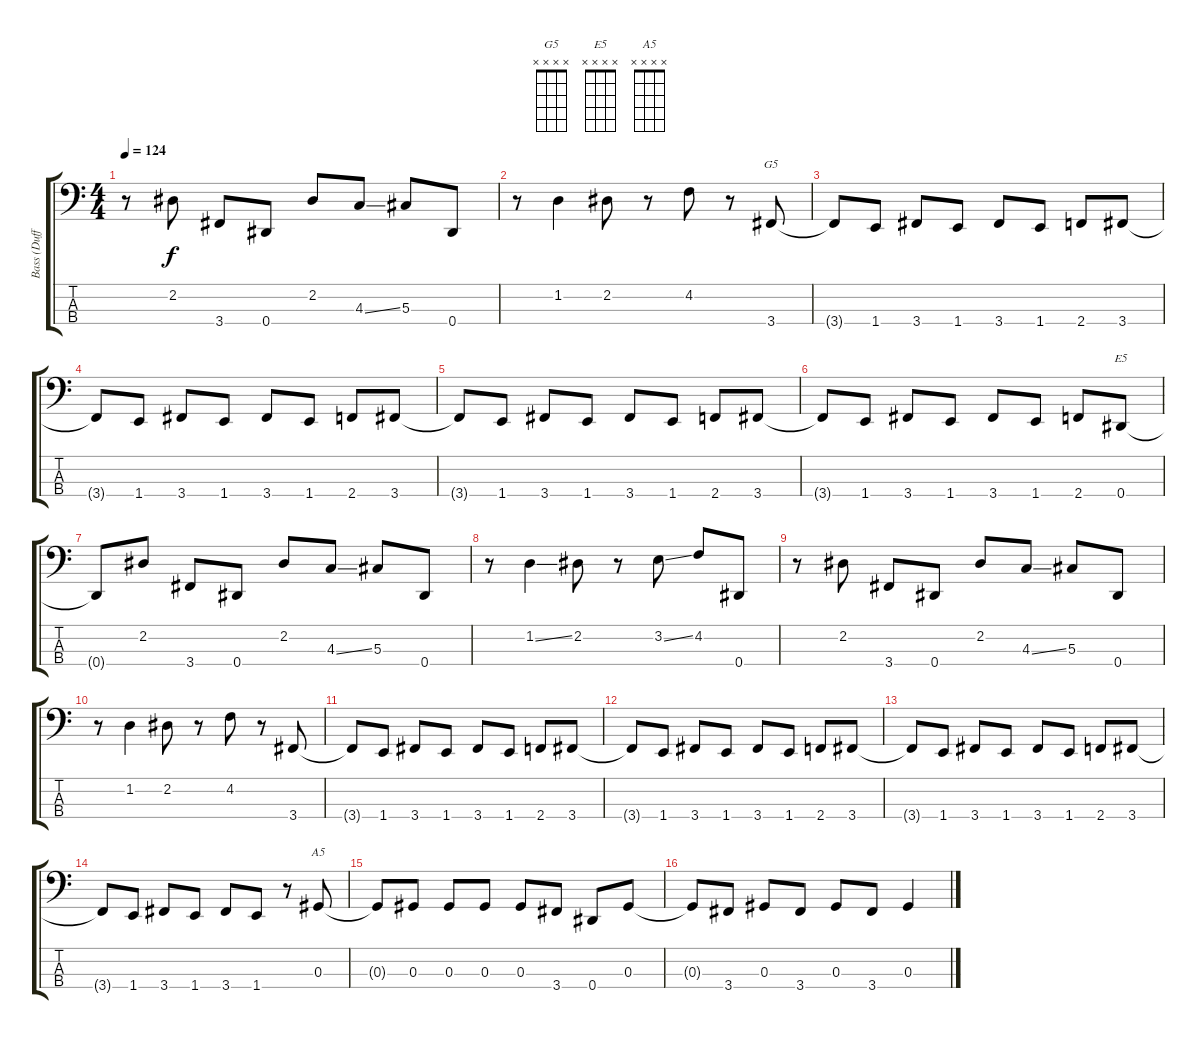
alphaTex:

\track ("Bass (Duff)" "Bass (Duff") {instrument electricbasspick}
\staff {score tabs}
\tuning (Gb2 Db2 Ab1 Eb1) {hide}
\chord ("G5" x x x x) {firstfret 0}
\chord ("E5" x x x x) {firstfret 0}
\chord ("A5" x x x x) {firstfret 0}
\ts (4 4)
\tempo 124
\clef f4
\ks c
r.8{dy f} 2.2.8 3.4.8 0.4.8 2.2.8 4.3{ss}.8 5.3.8 0.4.8 |
r.8 1.2.4 2.2.8 r.8 4.2.8 r.8 3.4.8{ch "G5"} |
3.4{t}.8 1.4.8 3.4.8 1.4.8 3.4.8 1.4.8 2.4.8 3.4.8 |
3.4{t}.8 1.4.8 3.4.8 1.4.8 3.4.8 1.4.8 2.4.8 3.4.8 |
3.4{t}.8 1.4.8 3.4.8 1.4.8 3.4.8 1.4.8 2.4.8 3.4.8 |
3.4{t}.8 1.4.8 3.4.8 1.4.8 3.4.8 1.4.8 2.4.8 0.4.8{ch "E5"} |
0.4{t}.8 2.2.8 3.4.8 0.4.8 2.2.8 4.3{ss}.8 5.3.8 0.4.8 |
r.8 1.2{ss}.4 2.2.8 r.8 3.2{ss}.8 4.2.8 0.4.8 |
r.8 2.2.8 3.4.8 0.4.8 2.2.8 4.3{ss}.8 5.3.8 0.4.8 |
r.8 1.2.4 2.2.8 r.8 4.2.8 r.8 3.4.8 |
3.4{t}.8 1.4.8 3.4.8 1.4.8 3.4.8 1.4.8 2.4.8 3.4.8 |
3.4{t}.8 1.4.8 3.4.8 1.4.8 3.4.8 1.4.8 2.4.8 3.4.8 |
3.4{t}.8 1.4.8 3.4.8 1.4.8 3.4.8 1.4.8 2.4.8 3.4.8 |
3.4{t}.8 1.4.8 3.4.8 1.4.8 3.4.8 1.4.8 r.8 0.3.8{ch "A5"} |
0.3{t}.8 0.3.8 0.3.8 0.3.8 0.3.8 3.4.8 0.4.8 0.3.8 |
0.3{t}.8 3.4.8 0.3.8 3.4.8 0.3.8 3.4.8 0.3.4
